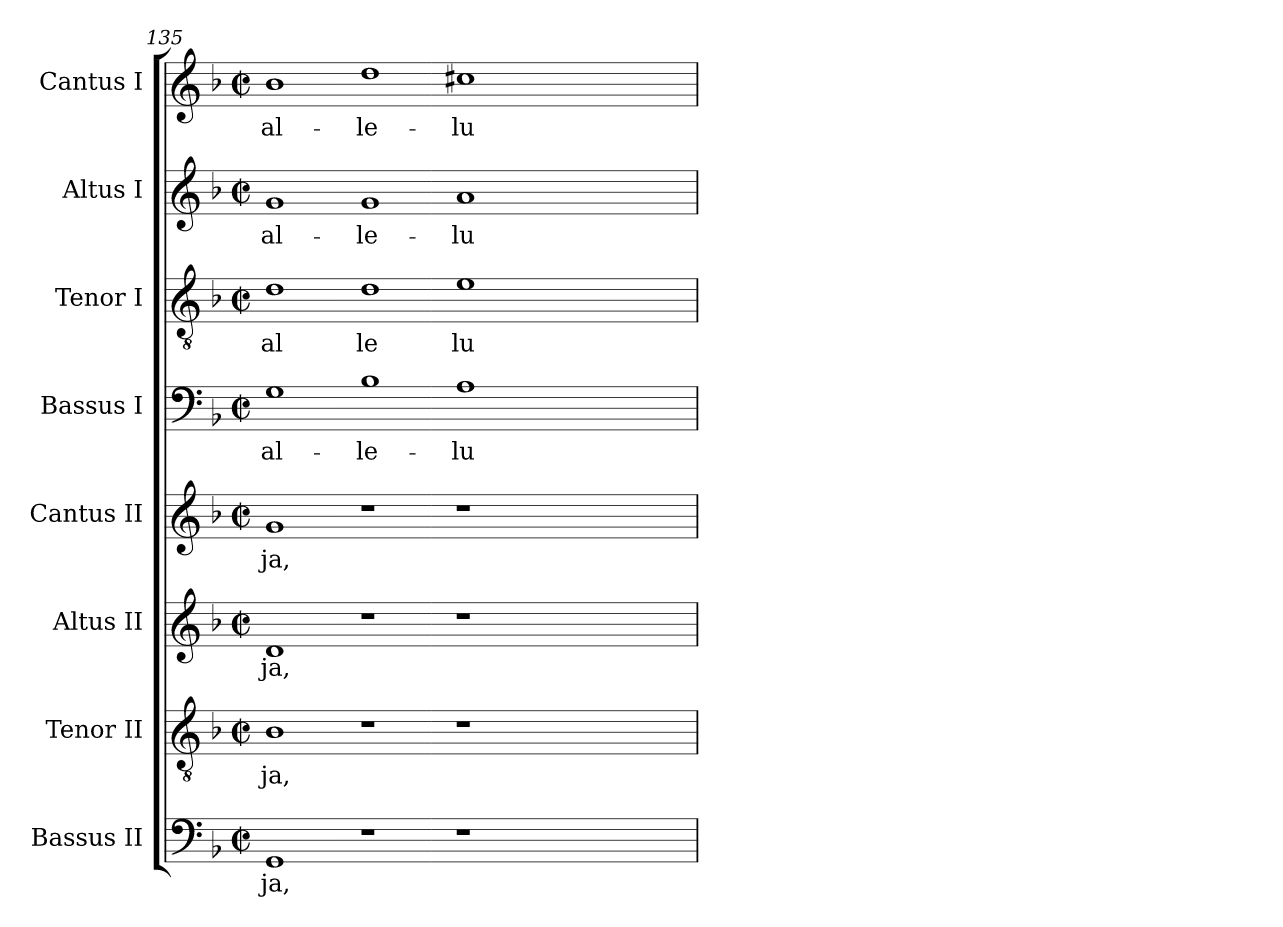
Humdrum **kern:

**kern	**text	**kern	**text	**kern	**text	**kern	**text	**kern	**text	**kern	**text	**kern	**text	**kern	**text
*part8	*part8	*part7	*part7	*part6	*part6	*part5	*part5	*part4	*part4	*part3	*part3	*part2	*part2	*part1	*part1
*staff8	*staff8	*staff7	*staff7	*staff6	*staff6	*staff5	*staff5	*staff4	*staff4	*staff3	*staff3	*staff2	*staff2	*staff1	*staff1
*I"Bassus II	*	*I"Tenor II	*	*I"Altus II	*	*I"Cantus II	*	*I"Bassus I	*	*I"Tenor I	*	*I"Altus I	*	*I"Cantus I	*
*clefF4	*	*clefGv2	*	*clefG2	*	*clefG2	*	*clefF4	*	*clefGv2	*	*clefG2	*	*clefG2	*
*k[b-]	*	*k[b-]	*	*k[b-]	*	*k[b-]	*	*k[b-]	*	*k[b-]	*	*k[b-]	*	*k[b-]	*
*F:	*	*F:	*	*F:	*	*F:	*	*F:	*	*F:	*	*F:	*	*F:	*
*M2/2	*	*M2/2	*	*M2/2	*	*M2/2	*	*M2/2	*	*M2/2	*	*M2/2	*	*M2/2	*
*met(c|)	*	*met(c|)	*	*met(c|)	*	*met(c|)	*	*met(c|)	*	*met(c|)	*	*met(c|)	*	*met(c|)	*
=135	=135	=135	=135	=135	=135	=135	=135	=135	=135	=135	=135	=135	=135	=135	=135
!	!LO:LY:b:cj	!	!LO:LY:b:cj	!	!LO:LY:b:cj	!	!LO:LY:b:cj	!	!LO:LY:b:cj	!	!LO:LY:b:cj	!	!LO:LY:b:cj	!	!LO:LY:b:cj
1GG	ja,	1B-	ja,	1d	ja,	1g	ja,	1G	al-	1d	al	1g	al-	1b-	al-
!	!	!	!	!	!	!	!	!	!LO:LY:b:cj	!	!LO:LY:b:cj	!	!LO:LY:b:cj	!	!LO:LY:b:cj
1r	.	1r	.	1r	.	1r	.	1B-	-le-	1d	le	1g	-le-	1dd	-le-
!LO:N:vis=1	!	!LO:N:vis=1	!	!LO:N:vis=1	!	!LO:N:vis=1	!	!	!LO:LY:b:cj	!	!LO:LY:b:cj	!	!LO:LY:b:cj	!	!LO:LY:b:cj
0.r	.	0.r	.	0.r	.	0.r	.	1A	-lu-	1e	lu	1a	-lu-	1cc#X	-lu-
.	.	.	.	.	.	.	.	0ryy	.	0ryy	.	0ryy	.	0ryy	.
=	=	=	=	=	=	=	=	=	=	=	=	=	=	=	=
*-	*-	*-	*-	*-	*-	*-	*-	*-	*-	*-	*-	*-	*-	*-	*-
